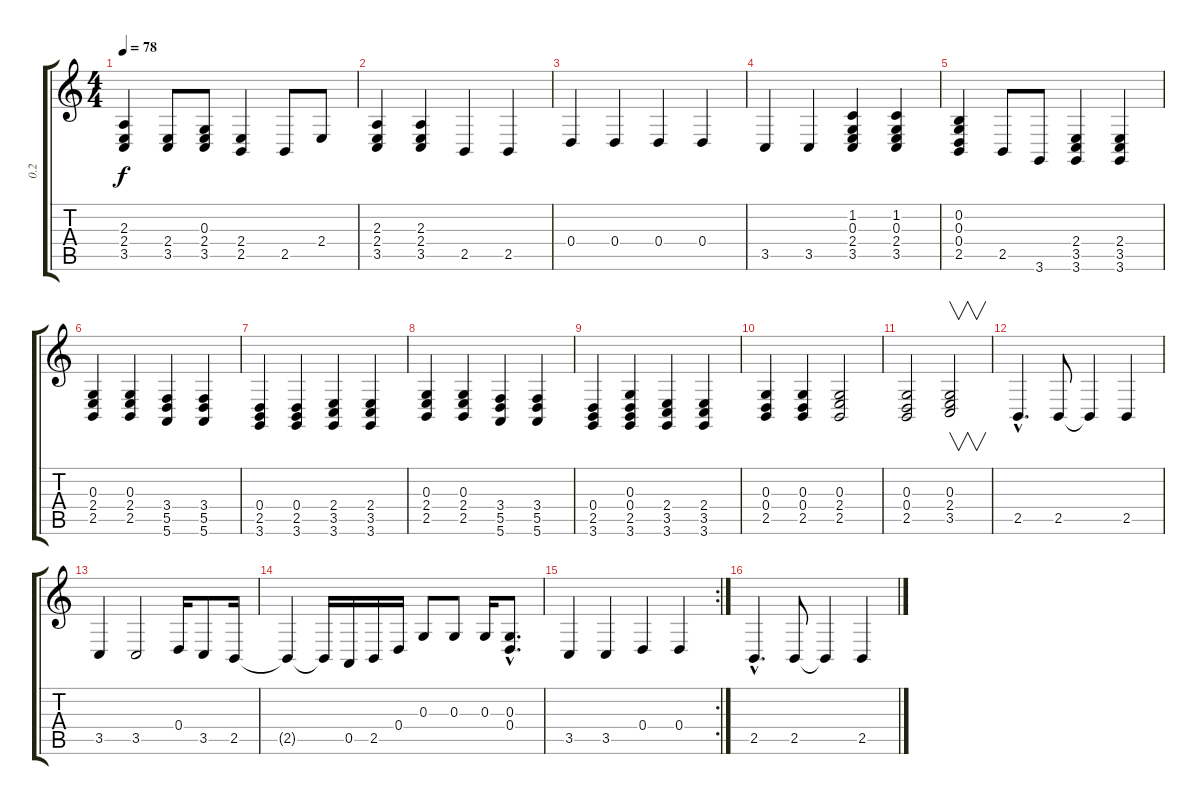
\track ("0.2" "0.2") {instrument acousticgrandpiano}
\staff {score tabs}
\tuning (E4 B3 G3 D3 A2 E2) {hide}
\ts (4 4)
\tempo 78
\clef g2
\ks c
(2.3 2.4 3.5).4{dy f} (2.4 3.5).8 (0.3 2.4 3.5).8 (2.4 2.5).4 2.5.8 2.4.8 |
(2.3 2.4 3.5).4 (2.3 2.4 3.5).4 2.5.4 2.5.4 |
0.4.4 0.4.4 0.4.4 0.4.4 |
3.5.4 3.5.4 (1.2 0.3 2.4 3.5).4 (1.2 0.3 2.4 3.5).4 |
(0.2 0.3 0.4 2.5).4 2.5.8 3.6.8 (2.4 3.5 3.6).4 (2.4 3.5 3.6).4 |
(0.3 2.4 2.5).4 (0.3 2.4 2.5).4 (3.4 5.5 5.6).4 (3.4 5.5 5.6).4 |
(0.4 2.5 3.6).4 (0.4 2.5 3.6).4 (2.4 3.5 3.6).4 (2.4 3.5 3.6).4 |
(0.3 2.4 2.5).4 (0.3 2.4 2.5).4 (3.4 5.5 5.6).4 (3.4 5.5 5.6).4 |
(0.4 2.5 3.6).4 (0.3 0.4 2.5 3.6).4 (2.4 3.5 3.6).4 (2.4 3.5 3.6).4 |
(0.3 0.4 2.5).4 (0.3 0.4 2.5).4 (0.3 2.4 2.5).2 |
(0.3 0.4 2.5).2 (0.3 2.4 3.5).2{v} |
2.5{hac}.4{d} 2.5.8 2.5{t}.4 2.5.4 |
3.5.4 3.5.2 0.4.16 3.5.8 2.5.16 |
2.5{t}.4 2.5{t}.16 0.5.16 2.5.16 0.4.16 0.3.8 0.3.8 0.3.16 (0.3{hac} 0.4{hac}).8{d} |
\rc 2
3.5.4 3.5.4 0.4.4 0.4.4 |
2.5{hac}.4{d} 2.5.8 2.5{t}.4 2.5.4
